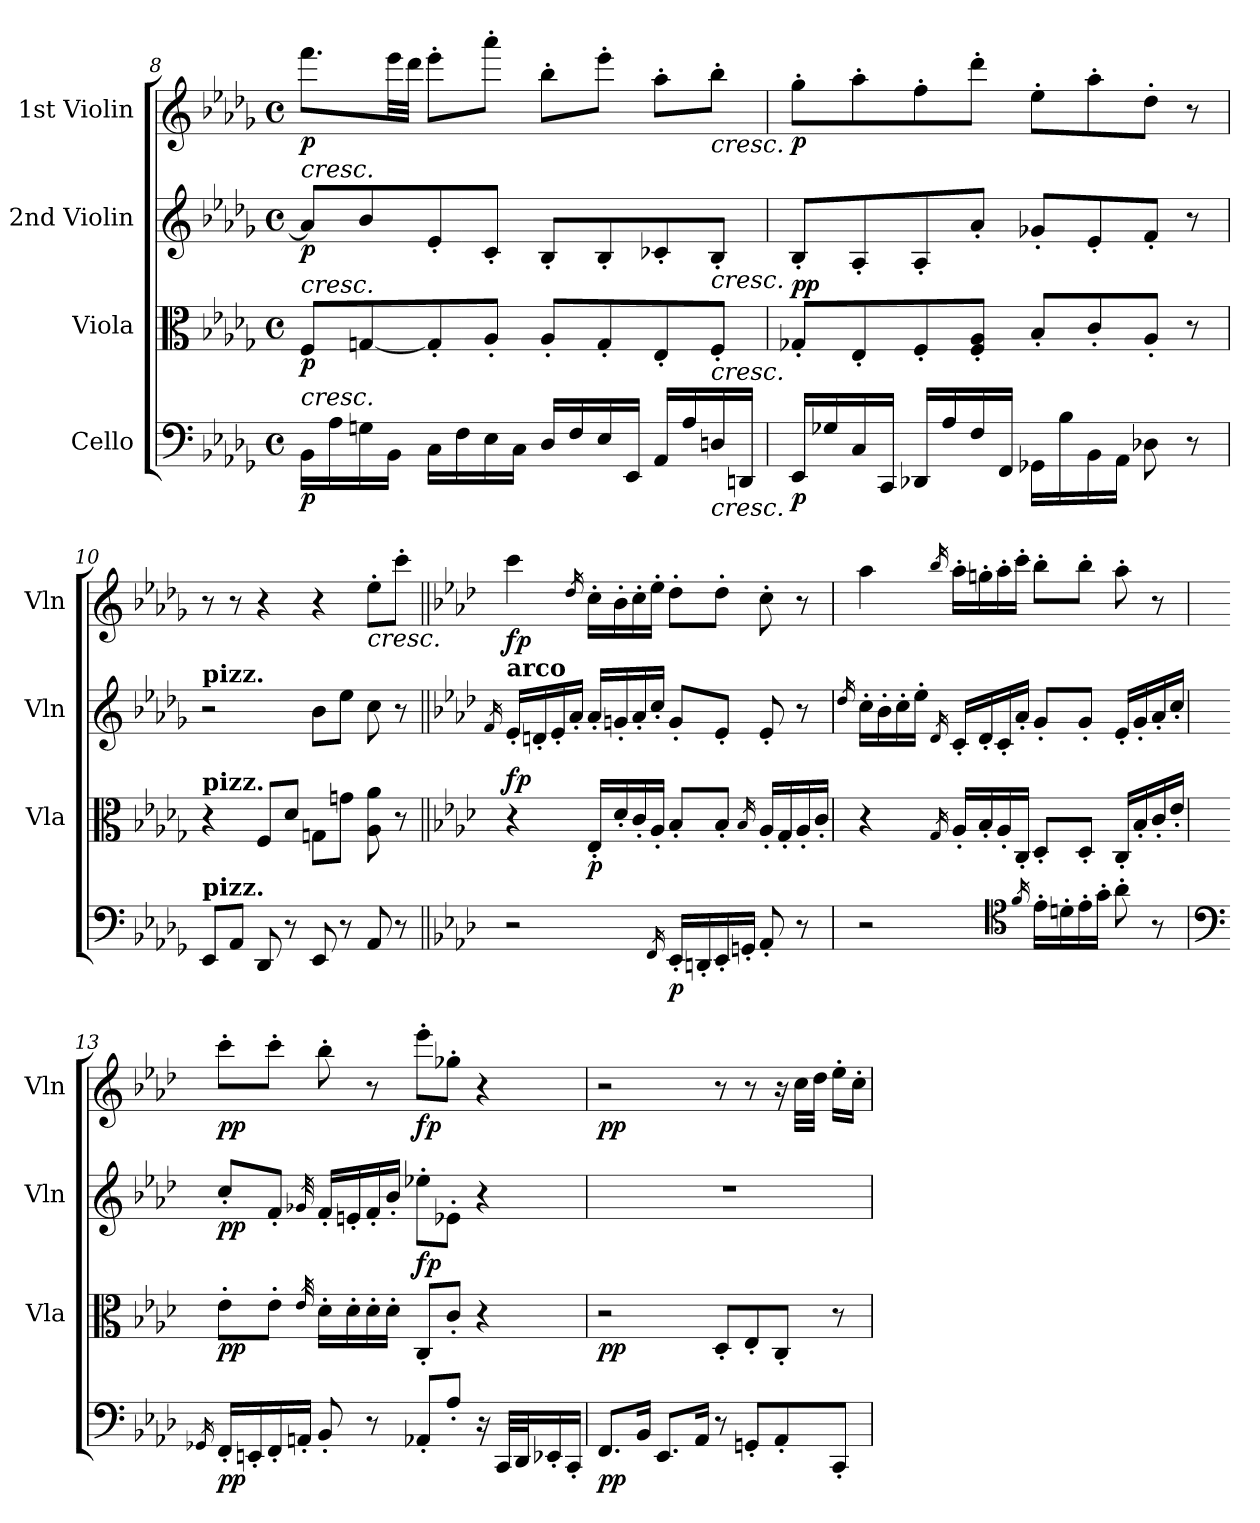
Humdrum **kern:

**kern	**dynam	**kern	**dynam	**kern	**dynam	**kern	**dynam
*part4	*part4	*part3	*part3	*part2	*part2	*part1	*part1
*staff4	*staff4	*staff3	*staff3	*staff2	*staff2	*staff1	*staff1
*I"Cello	*	*I"Viola	*	*I"2nd Violin	*	*I"1st Violin	*
*	*	*I'Vla	*	*I'Vln	*	*I'Vln	*
*clefF4	*	*clefC3	*	*clefG2	*	*clefG2	*
*k[b-e-a-d-g-]	*	*k[b-e-a-d-g-]	*	*k[b-e-a-d-g-]	*	*k[b-e-a-d-g-]	*
*D-:	*	*D-:	*	*D-:	*	*D-:	*
*M4/4	*	*M4/4	*	*M4/4	*	*M4/4	*
*met(c)	*	*met(c)	*	*met(c)	*	*met(c)	*
=8	=8	=8	=8	=8	=8	=8	=8
!	!	!	!	!LO:TX:a:i:t=cresc.	!	!	!
!	!	!LO:TX:a:i:t=cresc.	!	!	!	!	!
!LO:TX:a:i:t=cresc.	!	!	!	!	!	!	!
!	!LO:DY:b	!	!LO:DY:b	!	!LO:DY:b	!	!LO:DY:b
16BB-\LL	p	8F/L	p	8a-/L]	p	8.fff\L	p
16A-\	.	.	.	.	.	.	.
16Gn\	.	[8Gn/	.	8b-/	.	.	.
16BB-\JJ	.	.	.	.	.	32eee-\LL	.
.	.	.	.	.	.	32ddd-\JJJ	.
16C\LL	.	8G'/]	.	8e-'/	.	8eee-'\L	.
16F\	.	.	.	.	.	.	.
16E-\	.	8A-'/J	.	8c'/J	.	8aaa-'\J	.
16C\JJ	.	.	.	.	.	.	.
16D-/LL	.	8A-'/L	.	8B-'/L	.	8bb-'\L	.
16F/	.	.	.	.	.	.	.
16E-/	.	8G'/	.	8B-'/	.	8eee-'\J	.
16EE-/JJ	.	.	.	.	.	.	.
16AA-/LL	.	8E-'/	.	8c-X'/	.	8aa-'\L	.
16A-/	.	.	.	.	.	.	.
!	!	!	!	!	!	!LO:TX:b:i:t=cresc.	!
!	!	!	!	!LO:TX:b:i:t=cresc.	!	!	!
!	!	!LO:TX:b:i:t=cresc.	!	!	!	!	!
!LO:TX:b:i:t=cresc.	!	!	!	!	!	!	!
16Dn/	.	8F'/J	.	8B-'/J	.	8bb-'\J	.
16DDn/JJ	.	.	.	.	.	.	.
=9	=9	=9	=9	=9	=9	=9	=9
!	!LO:DY:b	!	!LO:DY:b	!	!	!	!
!	!	!	!LO:DY:n=1:a	!	!	!	!LO:DY:b
16EE-/LL	p	8G-X'/L	p p	8B-'/L	.	8gg-'\L	p
16G-X/	.	.	.	.	.	.	.
16C/	.	8E-'/	.	8A-'/	.	8aa-'\	.
16CC/JJ	.	.	.	.	.	.	.
16DD-X/LL	.	8F'/	.	8A-'/	.	8ff'\	.
16A-/	.	.	.	.	.	.	.
16F/	.	8F/' 8A-/'J	.	8a-'/J	.	8ddd-'\J	.
16FF/JJ	.	.	.	.	.	.	.
16GG-X\LL	.	8B-'/L	.	8g-X'/L	.	8ee-'\L	.
16B-\	.	.	.	.	.	.	.
16BB-\	.	8c'/	.	8e-'/	.	8aa-'\	.
16AA-\JJ	.	.	.	.	.	.	.
8D-X\	.	8A-'/J	.	8f'/J	.	8dd-'\J	.
8r	.	8r	.	8r	.	8r	.
=10	=10	=10	=10	=10	=10	=10	=10
!	!	!	!	!LO:TX:a:B:t=pizz.	!	!	!
!	!	!LO:TX:a:B:t=pizz.	!	!	!	!	!
!LO:TX:a:B:t=pizz.	!	!	!	!	!	!	!
8EE-/L	.	4r	.	2r	.	8r	.
8AA-/J	.	.	.	.	.	8r	.
8DD-/	.	8F/L	.	.	.	4r	.
8r	.	8d-/J	.	.	.	.	.
8EE-/	.	8Gn\L	.	8b-\L	.	4r	.
8r	.	8gn\J	.	8ee-\J	.	.	.
!	!	!	!	!	!	!LO:TX:b:i:t=cresc.	!
8AA-/	.	8A-\ 8a-\	.	8cc\	.	8ee-'\L	.
8r	.	8r	.	8r	.	8ccc'\J	.
=11||	=11||	=11||	=11||	=11||	=11||	=11||	=11||
*k[b-e-a-d-]	*	*k[b-e-a-d-]	*	*k[b-e-a-d-]	*	*k[b-e-a-d-]	*
*A-:	*	*A-:	*	*A-:	*	*A-:	*
.	.	.	.	16qf/	.	.	.
!	!	!	!	!LO:TX:a:B:t=arco	!	!	!
!	!	!	!LO:DY:a	!	!	!	!LO:DY:b
2r	.	4r	fp	16e-'/LL	.	4ccc\	fp
.	.	.	.	16dn'/	.	.	.
.	.	.	.	16e-'/	.	.	.
.	.	.	.	16a-'/JJ	.	.	.
.	.	.	.	.	.	16qdd-/	.
!	!	!	!LO:DY:b	!	!	!	!
.	.	16E-'/LL	p	16a-'/LL	.	16cc'\LL	.
.	.	16d-'/	.	16gn'/	.	16b-'\	.
.	.	16c'/	.	16a-'/	.	16cc'\	.
.	.	16A-'/JJ	.	16cc'/JJ	.	16ee-'\JJ	.
16qFF/	.	.	.	.	.	.	.
!	!LO:DY:b	!	!	!	!	!	!
16EE-'/LL	p	8B-'/L	.	8g'/L	.	8dd-'\L	.
16DDn'/	.	.	.	.	.	.	.
16EE-'/	.	8B-'/J	.	8e-'/J	.	8dd-'\J	.
16GGn'/JJ	.	.	.	.	.	.	.
.	.	16qB-/	.	.	.	.	.
8AA-'/	.	16A-'/LL	.	8e-'/	.	8cc'\	.
.	.	16G'/	.	.	.	.	.
8r	.	16A-'/	.	8r	.	8r	.
.	.	16c'/JJ	.	.	.	.	.
=12	=12	=12	=12	=12	=12	=12	=12
.	.	.	.	16qdd-/	.	.	.
2r	.	4r	.	16cc'\LL	.	4aa-\	.
.	.	.	.	16b-'\	.	.	.
.	.	.	.	16cc'\	.	.	.
.	.	.	.	16ee-'\JJ	.	.	.
.	.	16qG/	.	16qd-/	.	16qbb-/	.
.	.	16A-'/LL	.	16c'/LL	.	16aa-'\LL	.
.	.	16B-'/	.	16d-'/	.	16ggn'\	.
.	.	16A-'/	.	16c'/	.	16aa-'\	.
.	.	16C'/JJ	.	16a-'/JJ	.	16ccc'\JJ	.
*clefC4	*	*	*	*	*	*	*
16qf/	.	.	.	.	.	.	.
16e-'\LL	.	8D-'/L	.	8g'/L	.	8bb-'\L	.
16dn'\	.	.	.	.	.	.	.
16e-'\	.	8D-'/J	.	8g'/J	.	8bb-'\J	.
16g'\JJ	.	.	.	.	.	.	.
8a-'\	.	16C'/LL	.	16e-'/LL	.	8aa-'\	.
.	.	16B-'/	.	16g'/	.	.	.
8r	.	16c'/	.	16a-'/	.	8r	.
.	.	16e-'/JJ	.	16cc'/JJ	.	.	.
=13	=13	=13	=13	=13	=13	=13	=13
*clefF4	*	*	*	*	*	*	*
16qGG-X/	.	.	.	.	.	.	.
!	!LO:DY:b	!	!LO:DY:b	!	!LO:DY:b	!	!LO:DY:b
16FF'/LL	pp	8e-'\L	pp	8cc'/L	pp	8ccc'\L	pp
16EEn'/	.	.	.	.	.	.	.
16FF'/	.	8e-'\J	.	8f'/J	.	8ccc'\J	.
16AAn'/JJ	.	.	.	.	.	.	.
.	.	32qe-/	.	32qg-X/	.	.	.
8BB-'/	.	16d-'\LL	.	16f'/LL	.	8bb-'\	.
.	.	16d-'\	.	16en'/	.	.	.
8r	.	16d-'\	.	16f'/	.	8r	.
.	.	16d-'\JJ	.	16b-'/JJ	.	.	.
!	!LO:DY:b	!	!	!	!	!	!
!	!LO:DY:n=1:a	!	!LO:DY:a	!	!	!	!LO:DY:b
8AA-X'/L	fp fp	8C'/L	fp	8ee-X'\L	.	8eee-'\L	fp
8A-'/J	.	8c'/J	.	8e-X'\J	.	8gg-X'\J	.
16r	.	4r	.	4r	.	4r	.
32CC/LLL	.	.	.	.	.	.	.
32DD-/J	.	.	.	.	.	.	.
16EE-X'/	.	.	.	.	.	.	.
16CC'/JJ	.	.	.	.	.	.	.
=14	=14	=14	=14	=14	=14	=14	=14
!	!LO:DY:b	!	!LO:DY:b	!	!	!	!LO:DY:b
8.FF/L	pp	2r	pp	1r	.	2r	pp
16BB-/Jk	.	.	.	.	.	.	.
8.EE-/L	.	.	.	.	.	.	.
16AA-/Jk	.	.	.	.	.	.	.
8r	.	8D-'/L	.	.	.	8r	.
8GGn'/L	.	8E-'/	.	.	.	8r	.
8AA-'/	.	8C'/J	.	.	.	16r	.
.	.	.	.	.	.	32cc\LLL	.
.	.	.	.	.	.	32dd-\JJJ	.
8CC'/J	.	8r	.	.	.	16ee-'\LL	.
.	.	.	.	.	.	16cc'\JJ	.
=	=	=	=	=	=	=	=
*-	*-	*-	*-	*-	*-	*-	*-
